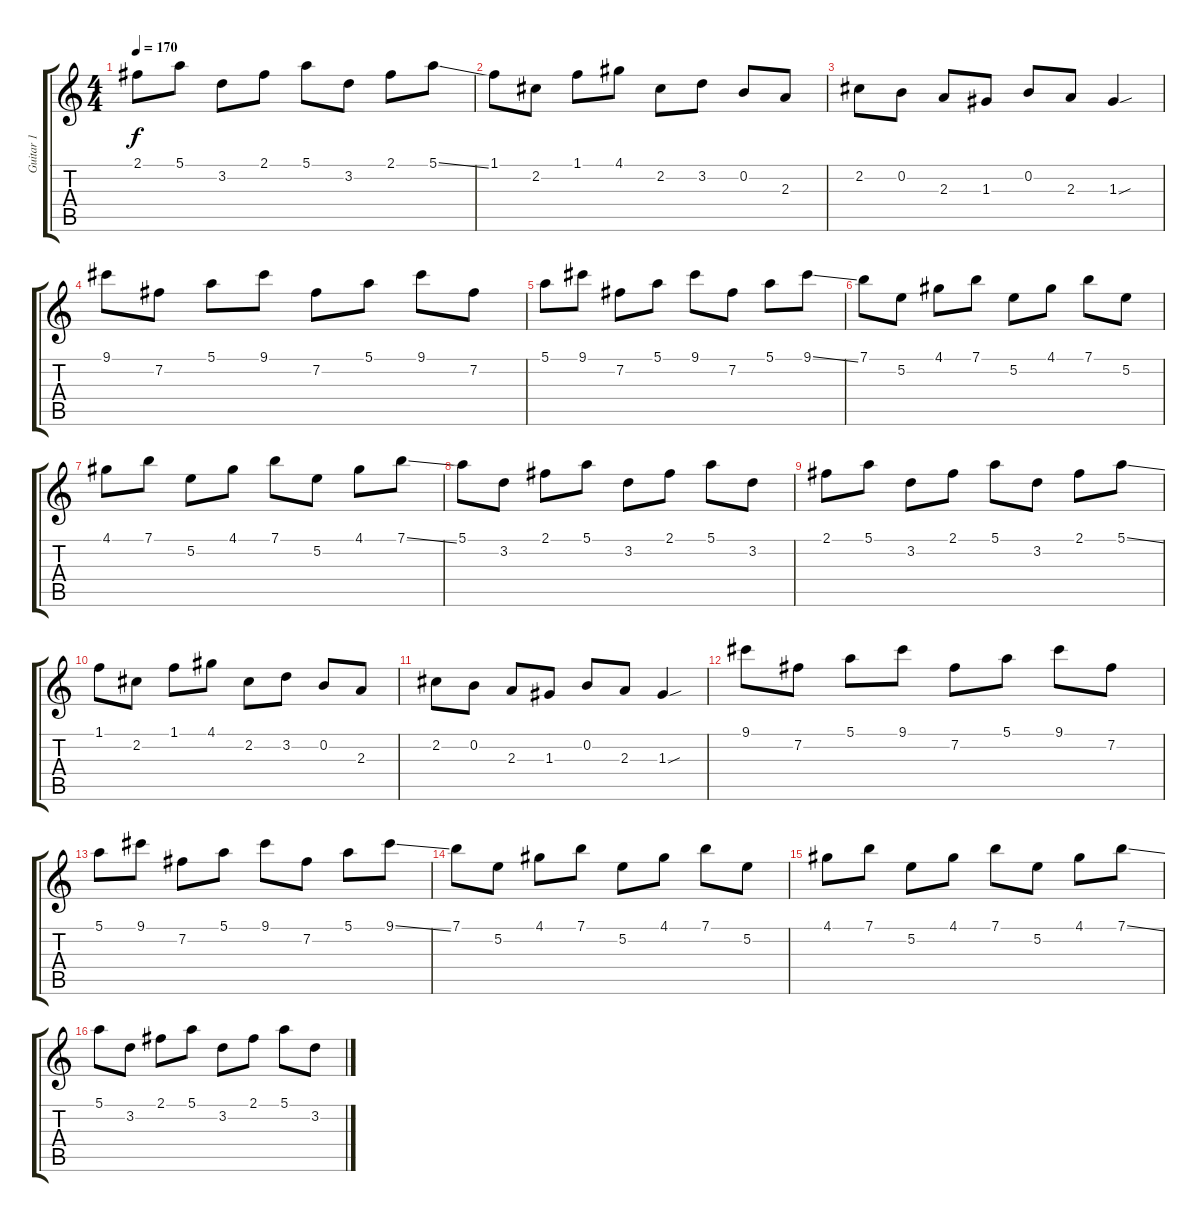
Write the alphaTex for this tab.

\track ("Guitar 1" "Guitar 1") {instrument overdrivenguitar}
\staff {score tabs}
\tuning (E4 B3 G3 D3 A2 E2) {hide}
\ts (4 4)
\tempo 170
\clef g2
\ks c
2.1.8{dy f} 5.1.8 3.2.8 2.1.8 5.1.8 3.2.8 2.1.8 5.1{ss}.8 |
1.1.8 2.2.8 1.1.8 4.1.8 2.2.8 3.2.8 0.2.8 2.3.8 |
2.2.8 0.2.8 2.3.8 1.3.8 0.2.8 2.3.8 1.3{sou}.4 |
9.1.8 7.2.8 5.1.8 9.1.8 7.2.8 5.1.8 9.1.8 7.2.8 |
5.1.8 9.1.8 7.2.8 5.1.8 9.1.8 7.2.8 5.1.8 9.1{ss}.8 |
7.1.8 5.2.8 4.1.8 7.1.8 5.2.8 4.1.8 7.1.8 5.2.8 |
4.1.8 7.1.8 5.2.8 4.1.8 7.1.8 5.2.8 4.1.8 7.1{ss}.8 |
5.1.8 3.2.8 2.1.8 5.1.8 3.2.8 2.1.8 5.1.8 3.2.8 |
2.1.8 5.1.8 3.2.8 2.1.8 5.1.8 3.2.8 2.1.8 5.1{ss}.8 |
1.1.8 2.2.8 1.1.8 4.1.8 2.2.8 3.2.8 0.2.8 2.3.8 |
2.2.8 0.2.8 2.3.8 1.3.8 0.2.8 2.3.8 1.3{sou}.4 |
9.1.8 7.2.8 5.1.8 9.1.8 7.2.8 5.1.8 9.1.8 7.2.8 |
5.1.8 9.1.8 7.2.8 5.1.8 9.1.8 7.2.8 5.1.8 9.1{ss}.8 |
7.1.8 5.2.8 4.1.8 7.1.8 5.2.8 4.1.8 7.1.8 5.2.8 |
4.1.8 7.1.8 5.2.8 4.1.8 7.1.8 5.2.8 4.1.8 7.1{ss}.8 |
5.1.8 3.2.8 2.1.8 5.1.8 3.2.8 2.1.8 5.1.8 3.2.8
